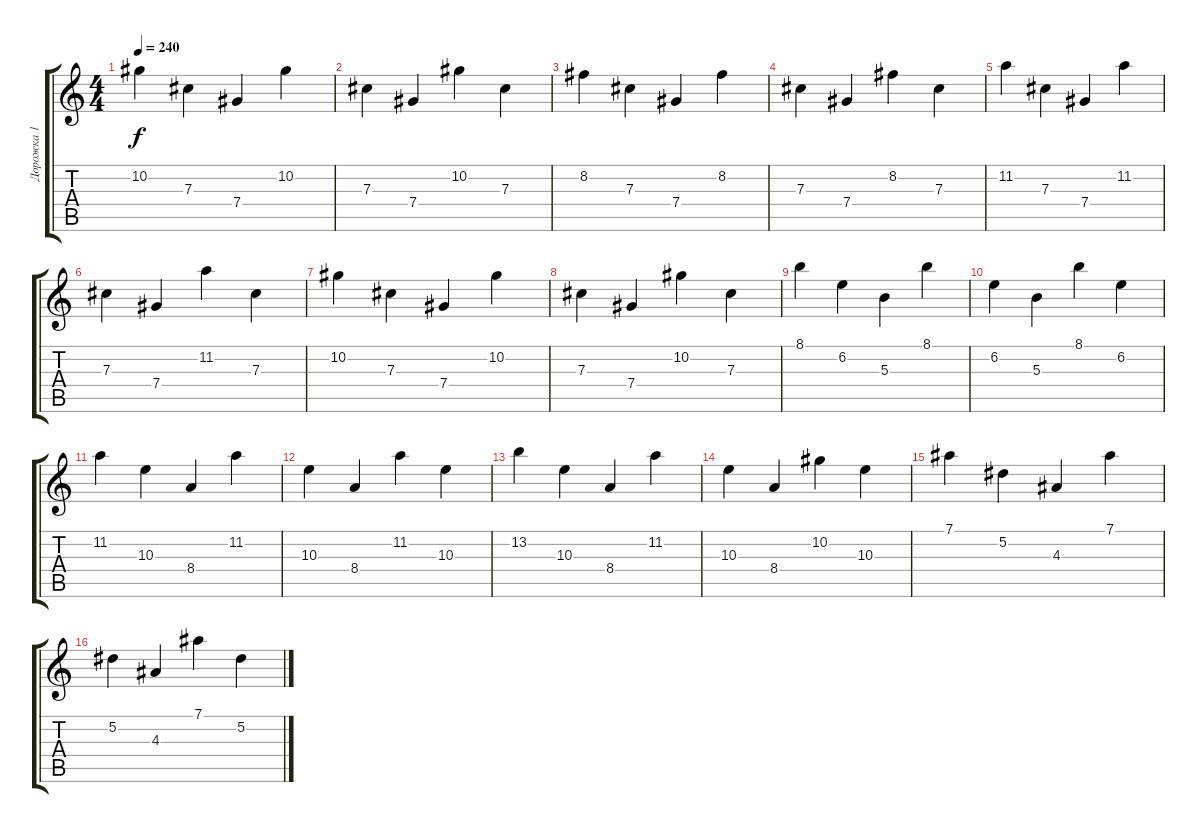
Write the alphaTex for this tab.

\track ("Дорожка 1" "Дорожка 1") {instrument acousticguitarnylon}
\staff {score tabs}
\tuning (Eb4 Bb3 Gb3 Db3 Ab2 Eb2) {hide}
\ts (4 4)
\tempo 240
\clef g2
\ks c
10.2.4{dy f} 7.3.4 7.4.4 10.2.4 |
7.3.4 7.4.4 10.2.4 7.3.4 |
8.2.4 7.3.4 7.4.4 8.2.4 |
7.3.4 7.4.4 8.2.4 7.3.4 |
11.2.4 7.3.4 7.4.4 11.2.4 |
7.3.4 7.4.4 11.2.4 7.3.4 |
10.2.4 7.3.4 7.4.4 10.2.4 |
7.3.4 7.4.4 10.2.4 7.3.4 |
8.1.4 6.2.4 5.3.4 8.1.4 |
6.2.4 5.3.4 8.1.4 6.2.4 |
11.2.4 10.3.4 8.4.4 11.2.4 |
10.3.4 8.4.4 11.2.4 10.3.4 |
13.2.4 10.3.4 8.4.4 11.2.4 |
10.3.4 8.4.4 10.2.4 10.3.4 |
7.1.4 5.2.4 4.3.4 7.1.4 |
5.2.4 4.3.4 7.1.4 5.2.4
